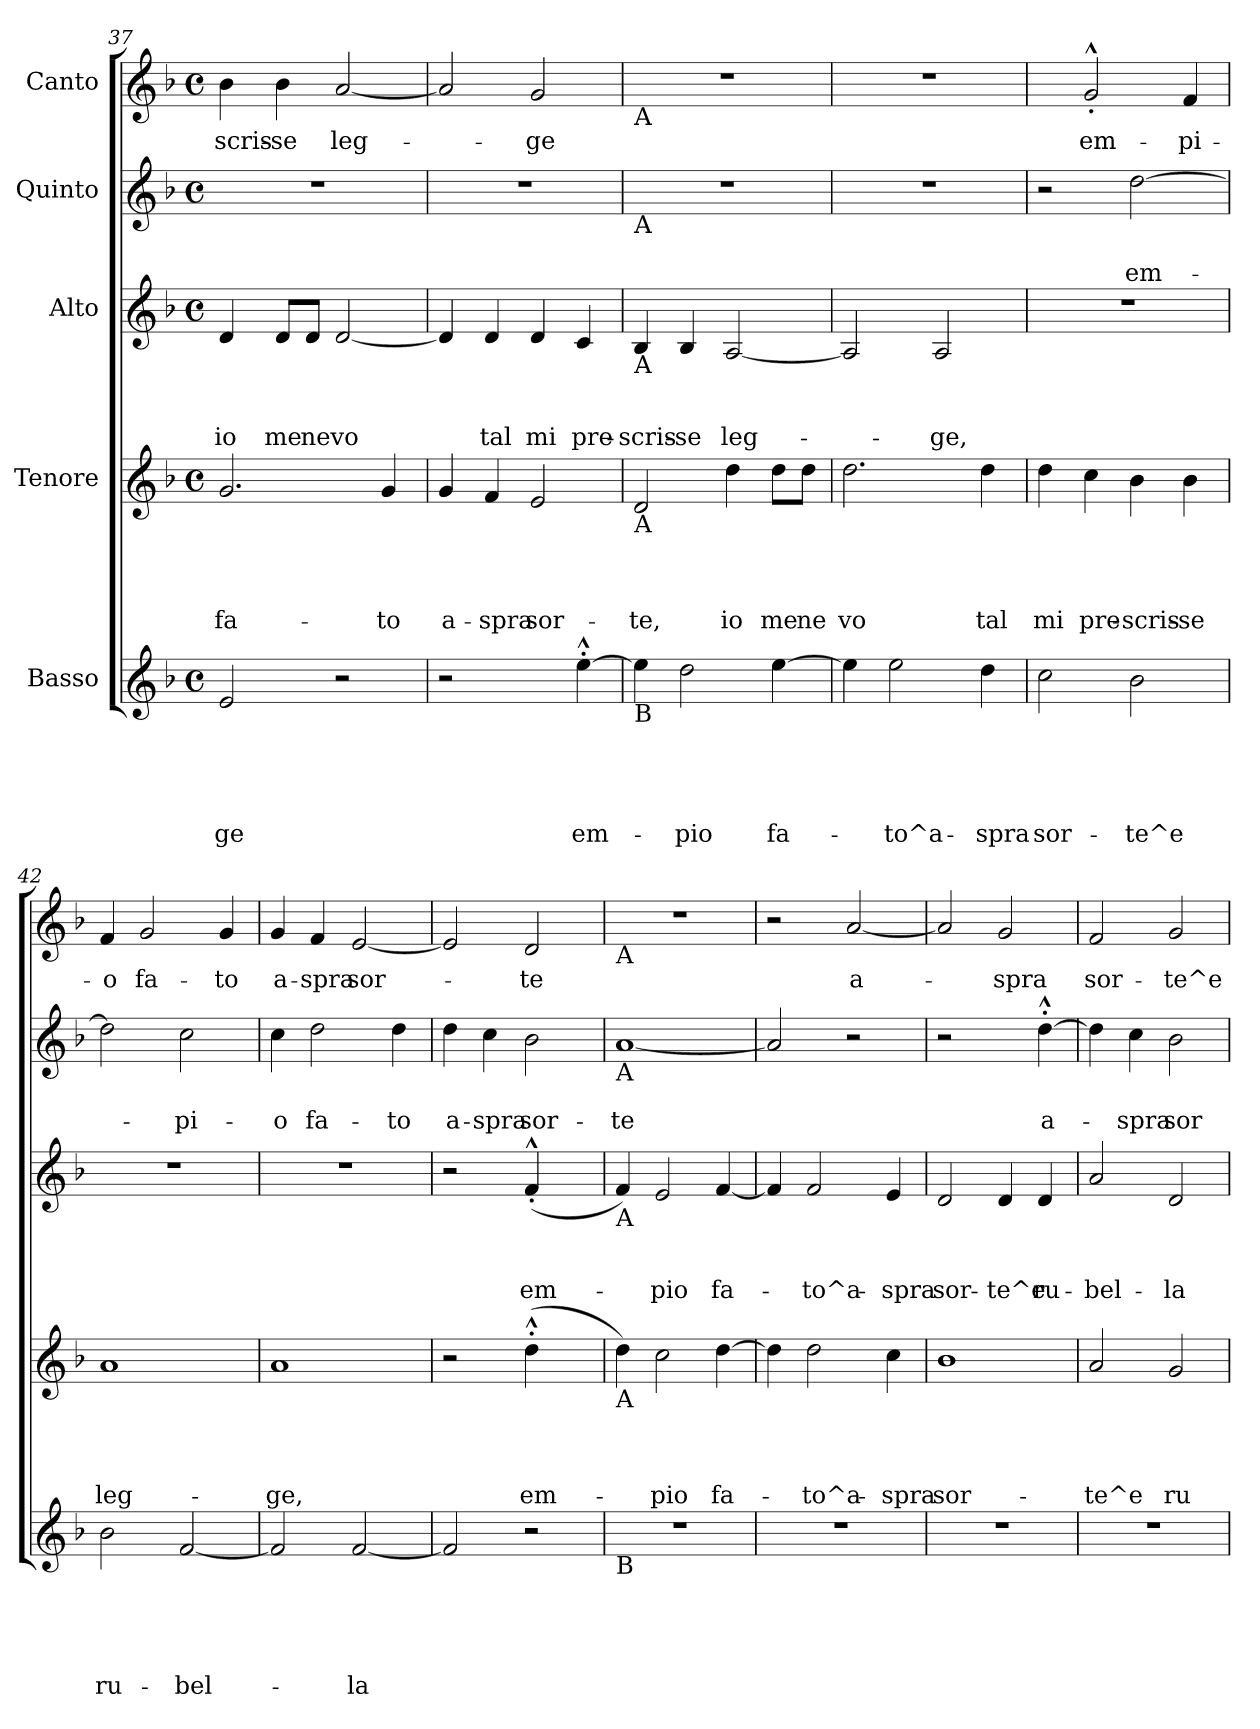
**kern	**text	**text	**text	**text	**text	**kern	**text	**text	**text	**text	**kern	**text	**text	**text	**kern	**text	**text	**kern	**text
*part5	*part5	*part5	*part5	*part5	*part5	*part4	*part4	*part4	*part4	*part4	*part3	*part3	*part3	*part3	*part2	*part2	*part2	*part1	*part1
*staff5	*staff5	*staff5	*staff5	*staff5	*staff5	*staff4	*staff4	*staff4	*staff4	*staff4	*staff3	*staff3	*staff3	*staff3	*staff2	*staff2	*staff2	*staff1	*staff1
*I"Basso	*	*	*	*	*	*I"Tenore	*	*	*	*	*I"Alto	*	*	*	*I"Quinto	*	*	*I"Canto	*
*clefG2	*	*	*	*	*	*clefG2	*	*	*	*	*clefG2	*	*	*	*clefG2	*	*	*clefG2	*
*k[b-]	*	*	*	*	*	*k[b-]	*	*	*	*	*k[b-]	*	*	*	*k[b-]	*	*	*k[b-]	*
*F:	*	*	*	*	*	*F:	*	*	*	*	*F:	*	*	*	*F:	*	*	*F:	*
*M4/4	*	*	*	*	*	*M4/4	*	*	*	*	*M4/4	*	*	*	*M4/4	*	*	*M4/4	*
*met(c)	*	*	*	*	*	*met(c)	*	*	*	*	*met(c)	*	*	*	*met(c)	*	*	*met(c)	*
=37	=37	=37	=37	=37	=37	=37	=37	=37	=37	=37	=37	=37	=37	=37	=37	=37	=37	=37	=37
!	!	!	!	!	!LO:LY:b	!	!	!	!	!LO:LY:b	!	!	!	!LO:LY:b	!	!	!	!	!LO:LY:b
2e/	.	.	.	.	-ge	2.g/	.	.	.	fa-	4d/	.	.	io	1r	.	.	4b-\	-scris-
!	!	!	!	!	!	!	!	!	!	!	!	!	!	!LO:LY:b	!	!	!	!	!LO:LY:b
.	.	.	.	.	.	.	.	.	.	.	8d/L	.	.	me	.	.	.	4b-\	-se
!	!	!	!	!	!	!	!	!	!	!	!	!	!	!LO:LY:b	!	!	!	!	!
.	.	.	.	.	.	.	.	.	.	.	8d/J	.	.	ne	.	.	.	.	.
!	!	!	!	!	!	!	!	!	!	!	!	!	!	!LO:LY:b	!	!	!	!	!LO:LY:b
2r	.	.	.	.	.	.	.	.	.	.	[<2d/	.	.	vo	.	.	.	[<2a/	leg-
!	!	!	!	!	!	!	!	!	!	!LO:LY:b	!	!	!	!	!	!	!	!	!
.	.	.	.	.	.	4g/	.	.	.	-to	.	.	.	.	.	.	.	.	.
=38	=38	=38	=38	=38	=38	=38	=38	=38	=38	=38	=38	=38	=38	=38	=38	=38	=38	=38	=38
!	!	!	!	!	!	!	!	!	!	!LO:LY:b	!	!	!	!	!	!	!	!	!
2r	.	.	.	.	.	4g/	.	.	.	a-	4d/]	.	.	.	1r	.	.	2a/]	.
!	!	!	!	!	!	!	!	!	!	!LO:LY:b	!	!	!	!LO:LY:b	!	!	!	!	!
.	.	.	.	.	.	4f/	.	.	.	-spra	4d/	.	.	tal	.	.	.	.	.
!	!	!	!	!	!	!	!	!	!	!LO:LY:b	!	!	!	!LO:LY:b	!	!	!	!	!LO:LY:b
4ryy	.	.	.	.	.	2e/	.	.	.	sor-	4d/	.	.	mi	.	.	.	2g/	-ge
!	!	!	!	!	!LO:LY:b	!	!	!	!	!	!	!	!	!LO:LY:b	!	!	!	!	!
[<4ee^^>'>\	.	.	.	.	em-	.	.	.	.	.	4c/	.	.	pre-	.	.	.	.	.
!!LO:LB:g=z
=39	=39	=39	=39	=39	=39	=39	=39	=39	=39	=39	=39	=39	=39	=39	=39	=39	=39	=39	=39
!	!	!	!	!	!	!	!	!	!	!	!	!	!	!	!	!	!	!LO:TX:b:t=A	!
!	!	!	!	!	!	!	!	!	!	!	!	!	!	!	!LO:TX:b:t=A	!	!	!	!
!	!	!	!	!	!	!	!	!	!	!	!LO:TX:b:t=A	!	!	!	!	!	!	!	!
!	!	!	!	!	!	!LO:TX:b:t=A	!	!	!	!	!	!	!	!	!	!	!	!	!
!LO:TX:b:t=B	!	!	!	!	!	!	!	!	!	!	!	!	!	!	!	!	!	!	!
!	!	!	!	!	!	!	!	!	!	!LO:LY:b	!	!	!	!LO:LY:b	!	!	!	!	!
4ee\]	.	.	.	.	.	2d/	.	.	.	-te,	4B-/	.	.	-scris-	1r	.	.	1r	.
!	!	!	!	!	!LO:LY:b	!	!	!	!	!	!	!	!	!LO:LY:b	!	!	!	!	!
2dd\	.	.	.	.	-pio	.	.	.	.	.	4B-/	.	.	-se	.	.	.	.	.
!	!	!	!	!	!	!	!	!	!	!LO:LY:b	!	!	!	!LO:LY:b	!	!	!	!	!
.	.	.	.	.	.	4dd\	.	.	.	io	[<2A/	.	.	leg-	.	.	.	.	.
!	!	!	!	!	!LO:LY:b	!	!	!	!	!LO:LY:b	!	!	!	!	!	!	!	!	!
[>4ee\	.	.	.	.	fa-	8dd\L	.	.	.	me	.	.	.	.	.	.	.	.	.
!	!	!	!	!	!	!	!	!	!	!LO:LY:b	!	!	!	!	!	!	!	!	!
.	.	.	.	.	.	8dd\J	.	.	.	ne	.	.	.	.	.	.	.	.	.
=40	=40	=40	=40	=40	=40	=40	=40	=40	=40	=40	=40	=40	=40	=40	=40	=40	=40	=40	=40
!	!	!	!	!	!	!	!	!	!	!LO:LY:b	!	!	!	!	!	!	!	!	!
4ee\]	.	.	.	.	.	2.dd\	.	.	.	vo	2A/]	.	.	.	1r	.	.	1r	.
!	!	!	!	!	!LO:LY:b	!	!	!	!	!	!	!	!	!	!	!	!	!	!
2ee\	.	.	.	.	-to^a-	.	.	.	.	.	.	.	.	.	.	.	.	.	.
!	!	!	!	!	!	!	!	!	!	!	!	!	!	!LO:LY:b	!	!	!	!	!
.	.	.	.	.	.	.	.	.	.	.	2A/	.	.	-ge,	.	.	.	.	.
!	!	!	!	!	!LO:LY:b	!	!	!	!	!LO:LY:b	!	!	!	!	!	!	!	!	!
4dd\	.	.	.	.	-spra	4dd\	.	.	.	tal	.	.	.	.	.	.	.	.	.
=41	=41	=41	=41	=41	=41	=41	=41	=41	=41	=41	=41	=41	=41	=41	=41	=41	=41	=41	=41
!	!	!	!	!	!LO:LY:b	!	!	!	!	!LO:LY:b	!	!	!	!	!	!	!	!	!
2cc\	.	.	.	.	sor-	4dd\	.	.	.	mi	1r	.	.	.	2r	.	.	4ryy	.
!	!	!	!	!	!	!	!	!	!	!LO:LY:b	!	!	!	!	!	!	!	!	!LO:LY:b
.	.	.	.	.	.	4cc\	.	.	.	pre-	.	.	.	.	.	.	.	2g^^<'</	em-
!	!	!	!	!	!LO:LY:b	!	!	!	!	!LO:LY:b	!	!	!	!	!	!	!LO:LY:b	!	!
2b-\	.	.	.	.	-te^e	4b-\	.	.	.	-scris-	.	.	.	.	[>2dd\	.	em-	.	.
!	!	!	!	!	!	!	!	!	!	!LO:LY:b	!	!	!	!	!	!	!	!	!LO:LY:b
.	.	.	.	.	.	4b-\	.	.	.	-se	.	.	.	.	.	.	.	4f/	-pi-
=42	=42	=42	=42	=42	=42	=42	=42	=42	=42	=42	=42	=42	=42	=42	=42	=42	=42	=42	=42
!	!	!	!	!	!LO:LY:b	!	!	!	!	!LO:LY:b	!	!	!	!	!	!	!	!	!LO:LY:b
2b-\	.	.	.	.	ru-	1a	.	.	.	leg-	1r	.	.	.	2dd\]	.	.	4f/	-o
!	!	!	!	!	!	!	!	!	!	!	!	!	!	!	!	!	!	!	!LO:LY:b
.	.	.	.	.	.	.	.	.	.	.	.	.	.	.	.	.	.	2g/	fa-
!	!	!	!	!	!LO:LY:b	!	!	!	!	!	!	!	!	!	!	!	!LO:LY:b	!	!
[<2f/	.	.	.	.	-bel-	.	.	.	.	.	.	.	.	.	2cc\	.	-pi-	.	.
!	!	!	!	!	!	!	!	!	!	!	!	!	!	!	!	!	!	!	!LO:LY:b
.	.	.	.	.	.	.	.	.	.	.	.	.	.	.	.	.	.	4g/	-to
=43	=43	=43	=43	=43	=43	=43	=43	=43	=43	=43	=43	=43	=43	=43	=43	=43	=43	=43	=43
!	!	!	!	!	!	!	!	!	!	!LO:LY:b	!	!	!	!	!	!	!LO:LY:b	!	!LO:LY:b
2f/]	.	.	.	.	.	1a	.	.	.	-ge,	1r	.	.	.	4cc\	.	-o	4g/	a-
!	!	!	!	!	!	!	!	!	!	!	!	!	!	!	!	!	!LO:LY:b	!	!LO:LY:b
.	.	.	.	.	.	.	.	.	.	.	.	.	.	.	2dd\	.	fa-	4f/	-spra
!	!	!	!	!	!LO:LY:b	!	!	!	!	!	!	!	!	!	!	!	!	!	!LO:LY:b
[<2f/	.	.	.	.	-la	.	.	.	.	.	.	.	.	.	.	.	.	[<2e/	sor-
!	!	!	!	!	!	!	!	!	!	!	!	!	!	!	!	!	!LO:LY:b	!	!
.	.	.	.	.	.	.	.	.	.	.	.	.	.	.	4dd\	.	-to	.	.
=44	=44	=44	=44	=44	=44	=44	=44	=44	=44	=44	=44	=44	=44	=44	=44	=44	=44	=44	=44
!	!	!	!	!	!	!	!	!	!	!	!	!	!	!	!	!	!LO:LY:b	!	!
2f/]	.	.	.	.	.	2r	.	.	.	.	2r	.	.	.	4dd\	.	a-	2e/]	.
!	!	!	!	!	!	!	!	!	!	!	!	!	!	!	!	!	!LO:LY:b	!	!
.	.	.	.	.	.	.	.	.	.	.	.	.	.	.	4cc\	.	-spra	.	.
!	!	!	!	!	!	!	!	!	!	!LO:LY:b	!	!	!	!LO:LY:b	!	!	!LO:LY:b	!	!LO:LY:b
2r	.	.	.	.	.	(>4dd^^>'>\	.	.	.	em-	(<4f^^<'</	.	.	em-	2b-\	.	sor-	2d/	-te
.	.	.	.	.	.	4ryy	.	.	.	.	4ryy	.	.	.	.	.	.	.	.
!!LO:PB:g=z
=45	=45	=45	=45	=45	=45	=45	=45	=45	=45	=45	=45	=45	=45	=45	=45	=45	=45	=45	=45
!	!	!	!	!	!	!	!	!	!	!	!	!	!	!	!	!	!	!LO:TX:b:t=A	!
!	!	!	!	!	!	!	!	!	!	!	!	!	!	!	!LO:TX:b:t=A	!	!	!	!
!	!	!	!	!	!	!	!	!	!	!	!LO:TX:b:t=A	!	!	!	!	!	!	!	!
!	!	!	!	!	!	!LO:TX:b:t=A	!	!	!	!	!	!	!	!	!	!	!	!	!
!LO:TX:b:t=B	!	!	!	!	!	!	!	!	!	!	!	!	!	!	!	!	!	!	!
!	!	!	!	!	!	!	!	!	!	!	!	!	!	!	!	!	!LO:LY:b	!	!
1r	.	.	.	.	.	4dd\)	.	.	.	.	4f/)	.	.	.	[<1a	.	-te	1r	.
!	!	!	!	!	!	!	!	!	!	!LO:LY:b	!	!	!	!LO:LY:b	!	!	!	!	!
.	.	.	.	.	.	2cc\	.	.	.	-pio	2e/	.	.	-pio	.	.	.	.	.
!	!	!	!	!	!	!	!	!	!	!LO:LY:b	!	!	!	!LO:LY:b	!	!	!	!	!
.	.	.	.	.	.	[>4dd\	.	.	.	fa-	[<4f/	.	.	fa-	.	.	.	.	.
=46	=46	=46	=46	=46	=46	=46	=46	=46	=46	=46	=46	=46	=46	=46	=46	=46	=46	=46	=46
1r	.	.	.	.	.	4dd\]	.	.	.	.	4f/]	.	.	.	2a/]	.	.	2r	.
!	!	!	!	!	!	!	!	!	!	!LO:LY:b	!	!	!	!LO:LY:b	!	!	!	!	!
.	.	.	.	.	.	2dd\	.	.	.	-to^a-	2f/	.	.	-to^a-	.	.	.	.	.
!	!	!	!	!	!	!	!	!	!	!	!	!	!	!	!	!	!	!	!LO:LY:b
.	.	.	.	.	.	.	.	.	.	.	.	.	.	.	2r	.	.	[<2a/	a-
!	!	!	!	!	!	!	!	!	!	!LO:LY:b	!	!	!	!LO:LY:b	!	!	!	!	!
.	.	.	.	.	.	4cc\	.	.	.	-spra	4e/	.	.	-spra	.	.	.	.	.
=47	=47	=47	=47	=47	=47	=47	=47	=47	=47	=47	=47	=47	=47	=47	=47	=47	=47	=47	=47
!	!	!	!	!	!	!	!	!	!	!LO:LY:b	!	!	!	!LO:LY:b	!	!	!	!	!
1r	.	.	.	.	.	1b-	.	.	.	sor-	2d/	.	.	sor-	2r	.	.	2a/]	.
!	!	!	!	!	!	!	!	!	!	!	!	!	!	!LO:LY:b	!	!	!	!	!LO:LY:b
.	.	.	.	.	.	.	.	.	.	.	4d/	.	.	-te^e	4ryy	.	.	2g/	-spra
!	!	!	!	!	!	!	!	!	!	!	!	!	!	!LO:LY:b	!	!	!LO:LY:b	!	!
.	.	.	.	.	.	.	.	.	.	.	4d/	.	.	ru-	[>4dd^^>'>\	.	a-	.	.
=48	=48	=48	=48	=48	=48	=48	=48	=48	=48	=48	=48	=48	=48	=48	=48	=48	=48	=48	=48
!	!	!	!	!	!	!	!	!	!	!LO:LY:b	!	!	!	!LO:LY:b	!	!	!	!	!LO:LY:b
1r	.	.	.	.	.	2a/	.	.	.	-te^e	2a/	.	.	-bel-	4dd\]	.	.	2f/	sor-
!	!	!	!	!	!	!	!	!	!	!	!	!	!	!	!	!	!LO:LY:b	!	!
.	.	.	.	.	.	.	.	.	.	.	.	.	.	.	4cc\	.	-spra	.	.
!	!	!	!	!	!	!	!	!	!	!LO:LY:b	!	!	!	!LO:LY:b	!	!	!LO:LY:b	!	!LO:LY:b
.	.	.	.	.	.	2g/	.	.	.	ru-	2d/	.	.	-la	2b-\	.	sor-	2g/	-te^e
=	=	=	=	=	=	=	=	=	=	=	=	=	=	=	=	=	=	=	=
*-	*-	*-	*-	*-	*-	*-	*-	*-	*-	*-	*-	*-	*-	*-	*-	*-	*-	*-	*-
